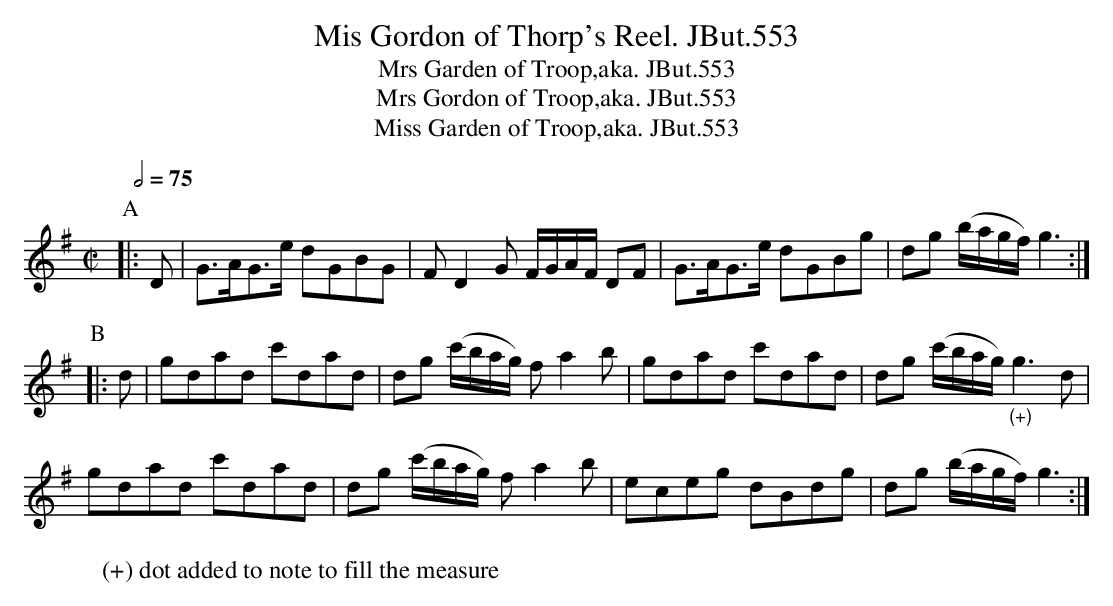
X:1
T:Mis Gordon of Thorp's Reel. JBut.553
T:Mrs Garden of Troop,aka. JBut.553
T:Mrs Gordon of Troop,aka. JBut.553
T:Miss Garden of Troop,aka. JBut.553
M:C|
Q:1/2=75
L:1/8
W:(+) dot added to note to fill the measure
K:G
P:A
|: D | G>AG>e dGBG | FD2G F/G/A/F/ DF | G>AG>e dGBg | dg (b/a/g/f/) g3 :|
P:B
|: d | gdad c'dad | dg (c'/b/a/g/) fa2b | gdad c'dad | dg (c'/b/a/g/) "_(+)"g3d |
gdad c'dad | dg (c'/b/a/g/) fa2b | eceg dBdg | dg (b/a/g/f/) g3 :|
